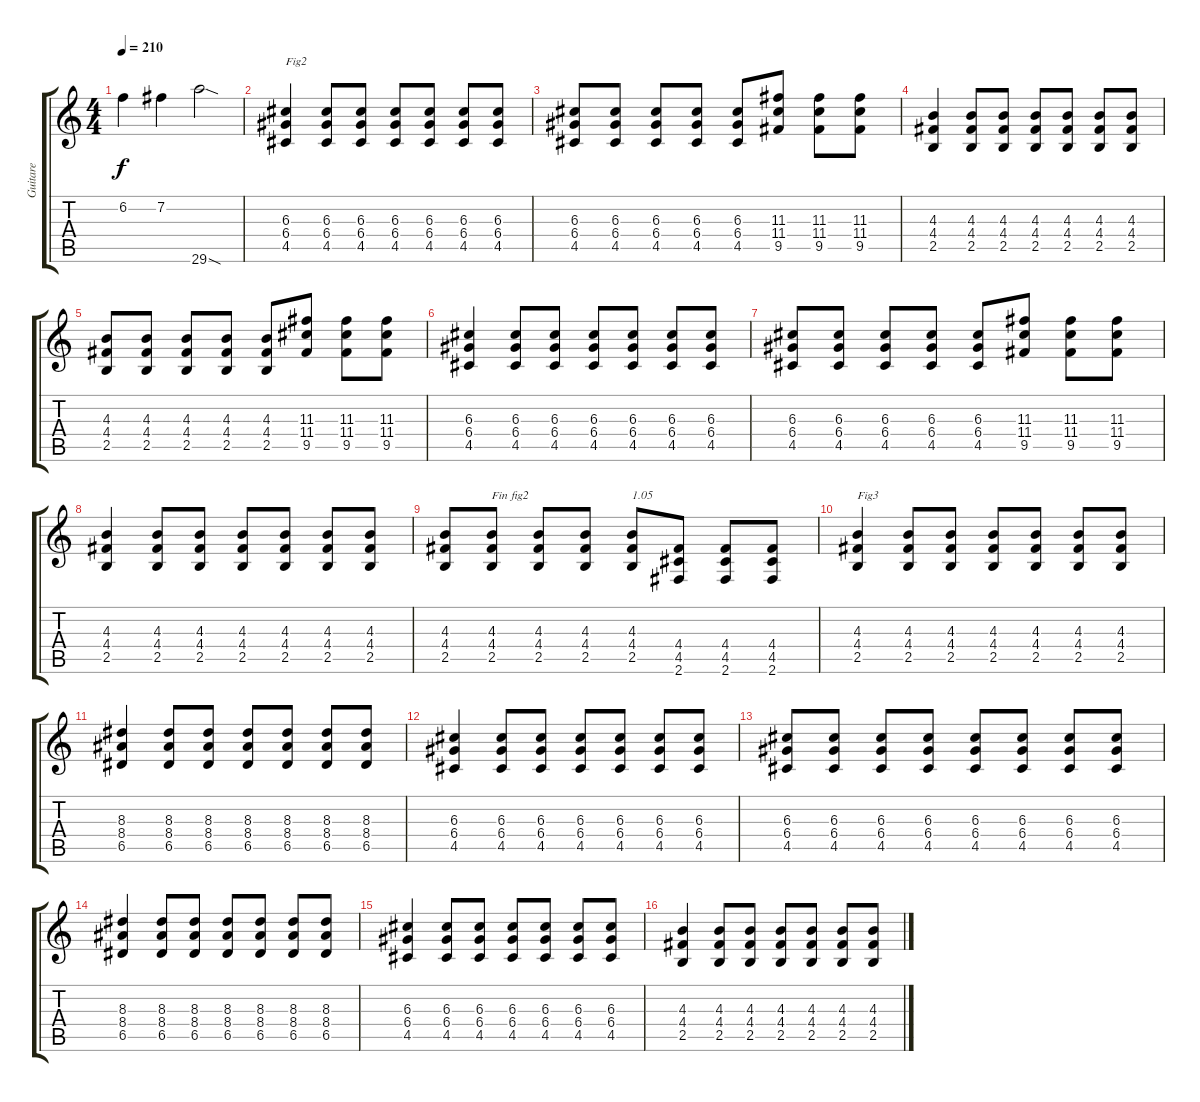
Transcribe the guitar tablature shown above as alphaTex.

\track ("Guitare" "Guitare") {instrument distortionguitar}
\staff {score tabs}
\tuning (E4 B3 G3 D3 A2 E2) {hide}
\ts (4 4)
\tempo 210
\clef g2
\ks c
6.2.4{dy f} 7.2.4 29.6{sod}.2 |
(6.3 6.4 4.5).4{txt "Fig2"} (6.3 6.4 4.5).8 (6.3 6.4 4.5).8 (6.3 6.4 4.5).8 (6.3 6.4 4.5).8 (6.3 6.4 4.5).8 (6.3 6.4 4.5).8 |
(6.3 6.4 4.5).8 (6.3 6.4 4.5).8 (6.3 6.4 4.5).8 (6.3 6.4 4.5).8 (6.3 6.4 4.5).8 (11.3 11.4 9.5).8 (11.3 11.4 9.5).8 (11.3 11.4 9.5).8 |
(4.3 4.4 2.5).4 (4.3 4.4 2.5).8 (4.3 4.4 2.5).8 (4.3 4.4 2.5).8 (4.3 4.4 2.5).8 (4.3 4.4 2.5).8 (4.3 4.4 2.5).8 |
(4.3 4.4 2.5).8 (4.3 4.4 2.5).8 (4.3 4.4 2.5).8 (4.3 4.4 2.5).8 (4.3 4.4 2.5).8 (11.3 11.4 9.5).8 (11.3 11.4 9.5).8 (11.3 11.4 9.5).8 |
(6.3 6.4 4.5).4 (6.3 6.4 4.5).8 (6.3 6.4 4.5).8 (6.3 6.4 4.5).8 (6.3 6.4 4.5).8 (6.3 6.4 4.5).8 (6.3 6.4 4.5).8 |
(6.3 6.4 4.5).8 (6.3 6.4 4.5).8 (6.3 6.4 4.5).8 (6.3 6.4 4.5).8 (6.3 6.4 4.5).8 (11.3 11.4 9.5).8 (11.3 11.4 9.5).8 (11.3 11.4 9.5).8 |
(4.3 4.4 2.5).4 (4.3 4.4 2.5).8 (4.3 4.4 2.5).8 (4.3 4.4 2.5).8 (4.3 4.4 2.5).8 (4.3 4.4 2.5).8 (4.3 4.4 2.5).8 |
(4.3 4.4 2.5).8 (4.3 4.4 2.5).8{txt "Fin fig2"} (4.3 4.4 2.5).8 (4.3 4.4 2.5).8 (4.3 4.4 2.5).8{txt "1.05"} (4.4 4.5 2.6).8 (4.4 4.5 2.6).8 (4.4 4.5 2.6).8 |
(4.3 4.4 2.5).4{txt "Fig3"} (4.3 4.4 2.5).8 (4.3 4.4 2.5).8 (4.3 4.4 2.5).8 (4.3 4.4 2.5).8 (4.3 4.4 2.5).8 (4.3 4.4 2.5).8 |
(8.3 8.4 6.5).4 (8.3 8.4 6.5).8 (8.3 8.4 6.5).8 (8.3 8.4 6.5).8 (8.3 8.4 6.5).8 (8.3 8.4 6.5).8 (8.3 8.4 6.5).8 |
(6.3 6.4 4.5).4 (6.3 6.4 4.5).8 (6.3 6.4 4.5).8 (6.3 6.4 4.5).8 (6.3 6.4 4.5).8 (6.3 6.4 4.5).8 (6.3 6.4 4.5).8 |
(6.3 6.4 4.5).8 (6.3 6.4 4.5).8 (6.3 6.4 4.5).8 (6.3 6.4 4.5).8 (6.3 6.4 4.5).8 (6.3 6.4 4.5).8 (6.3 6.4 4.5).8 (6.3 6.4 4.5).8 |
(8.3 8.4 6.5).4 (8.3 8.4 6.5).8 (8.3 8.4 6.5).8 (8.3 8.4 6.5).8 (8.3 8.4 6.5).8 (8.3 8.4 6.5).8 (8.3 8.4 6.5).8 |
(6.3 6.4 4.5).4 (6.3 6.4 4.5).8 (6.3 6.4 4.5).8 (6.3 6.4 4.5).8 (6.3 6.4 4.5).8 (6.3 6.4 4.5).8 (6.3 6.4 4.5).8 |
(4.3 4.4 2.5).4 (4.3 4.4 2.5).8 (4.3 4.4 2.5).8 (4.3 4.4 2.5).8 (4.3 4.4 2.5).8 (4.3 4.4 2.5).8 (4.3 4.4 2.5).8
